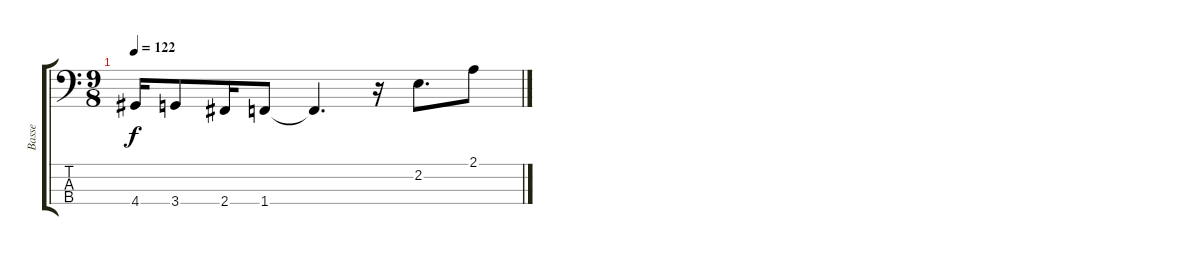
\track ("Basse" "Basse") {instrument electricbasspick}
\staff {score tabs}
\tuning (G2 D2 A1 E1) {hide}
\ts (9 8)
\tempo 122
\clef f4
\ks c
4.4.16{dy f} 3.4.8 2.4.16 1.4.8 1.4{t}.4{d} r.16 2.2.8{d} 2.1.8
